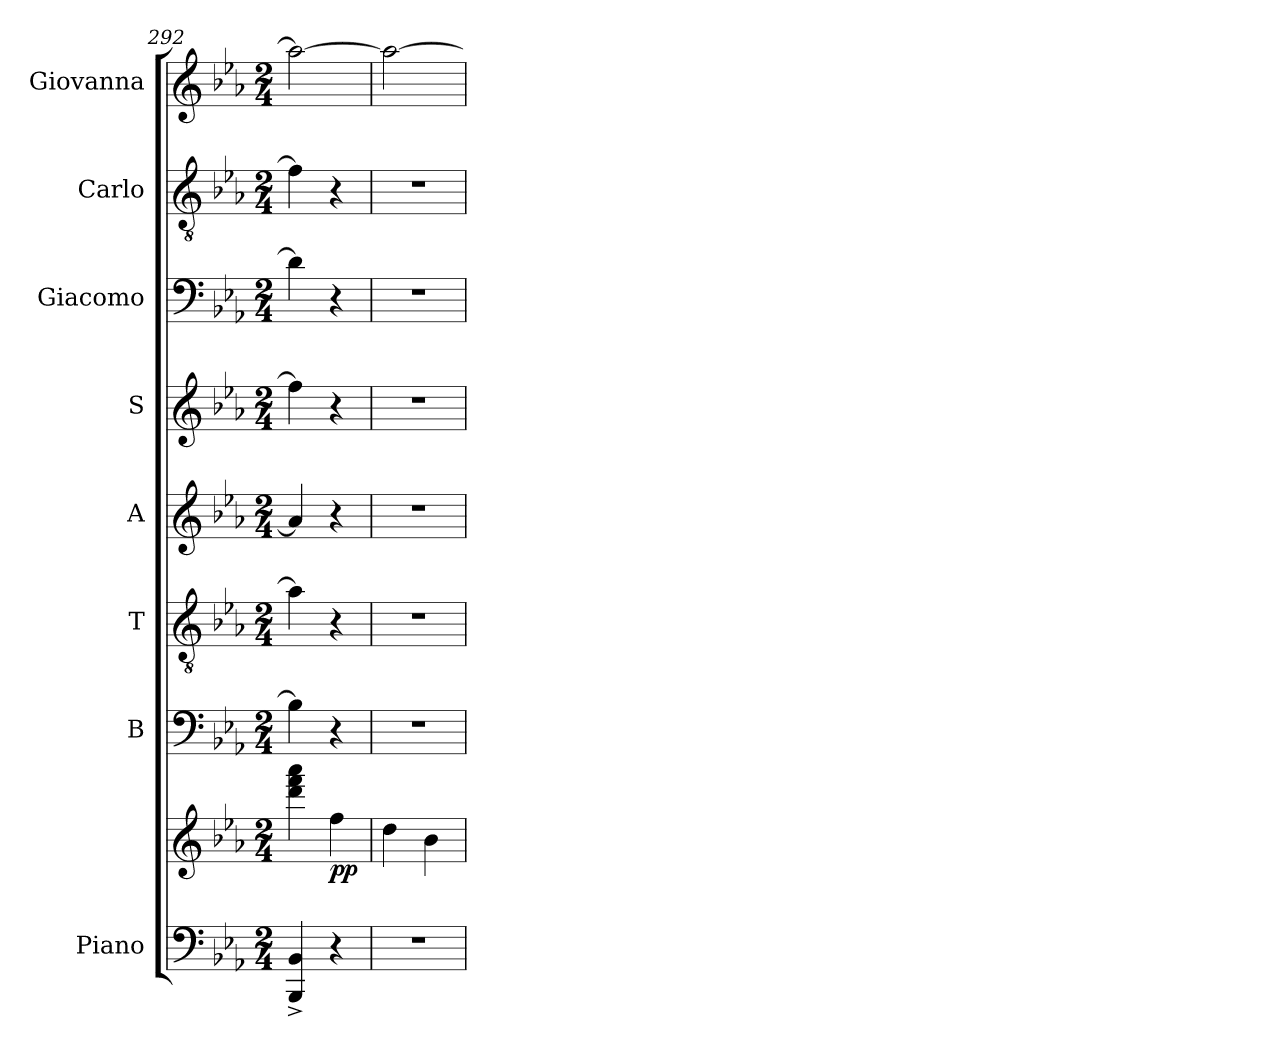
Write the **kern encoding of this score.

**kern	**kern	**dynam	**kern	**kern	**kern	**kern	**kern	**kern	**kern
*part8	*part8	*part8	*part7	*part6	*part5	*part4	*part3	*part2	*part1
*staff9	*staff8	*staff8/9	*staff7	*staff6	*staff5	*staff4	*staff3	*staff2	*staff1
*I"Piano	*	*	*I"B	*I"T	*I"A	*I"S	*I"Giacomo	*I"Carlo	*I"Giovanna
*I'Pno	*	*	*I'B	*I'T	*I'A	*I'S	*	*	*
*clefF4	*clefG2	*	*clefF4	*clefGv2	*clefG2	*clefG2	*clefF4	*clefGv2	*clefG2
*k[b-e-a-]	*k[b-e-a-]	*	*k[b-e-a-]	*k[b-e-a-]	*k[b-e-a-]	*k[b-e-a-]	*k[b-e-a-]	*k[b-e-a-]	*k[b-e-a-]
*M2/4	*M2/4	*	*M2/4	*M2/4	*M2/4	*M2/4	*M2/4	*M2/4	*M2/4
=292	=292	=292	=292	=292	=292	=292	=292	=292	=292
4BBB-/^ 4BB-/^	4ddd\ 4fff\ 4aaa-\	.	4B-\]	4a-\]	4a-/]	4ff\]	4d\]	4f\]	2aa-\_
!	!	!LO:DY:b	!	!	!	!	!	!	!
4r	4ff\	pp	4r	4r	4r	4r	4r	4r	.
=293	=293	=293	=293	=293	=293	=293	=293	=293	=293
2r	4dd\	.	2r	2r	2r	2r	2r	2r	2aa-\_
.	4b-\	.	.	.	.	.	.	.	.
=	=	=	=	=	=	=	=	=	=
*-	*-	*-	*-	*-	*-	*-	*-	*-	*-
